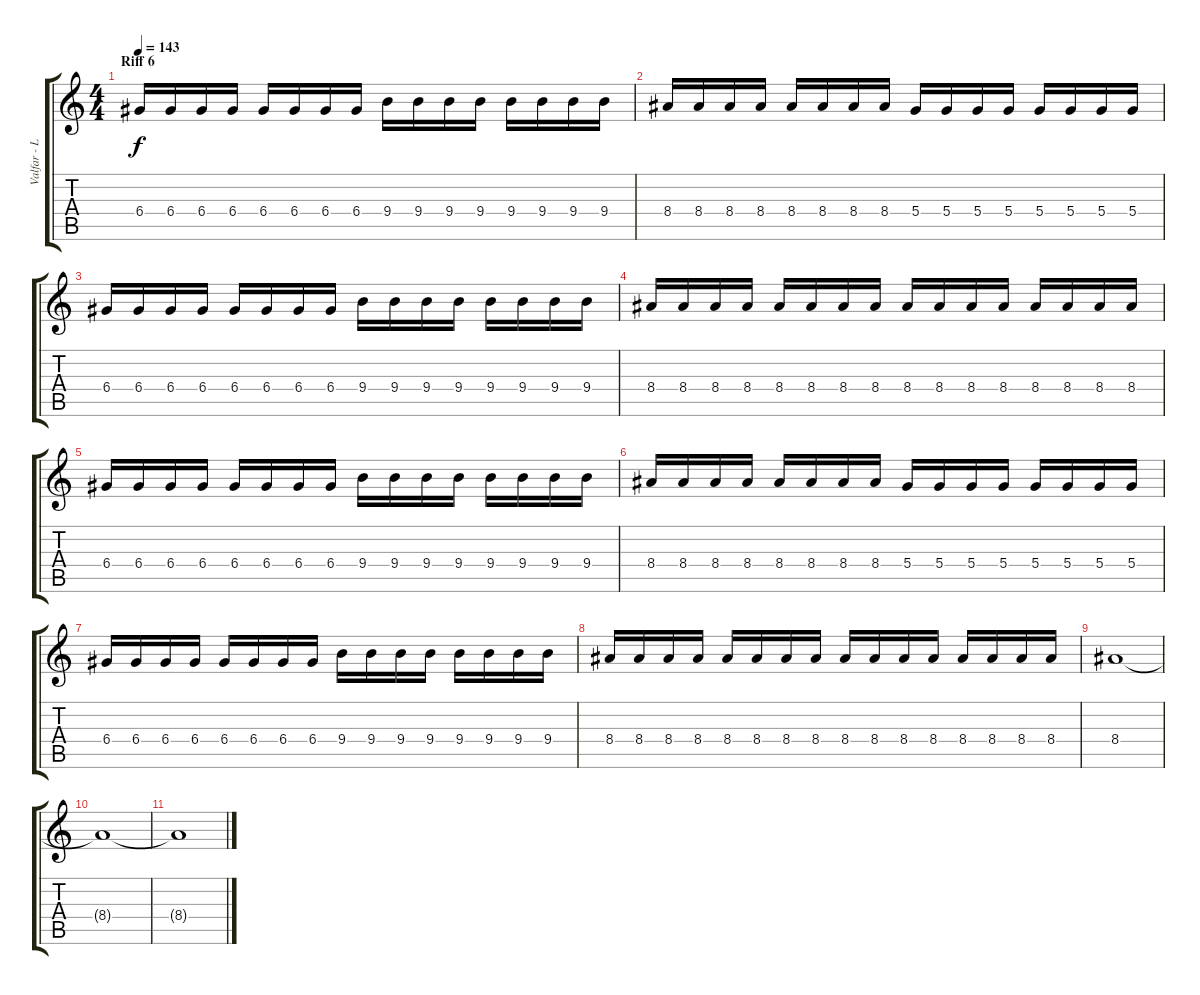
\track ("Valfar - Lead" "Valfar - L") {instrument distortionguitar}
\staff {score tabs}
\tuning (E4 B3 G3 D3 A2 E2) {hide}
\ts (4 4)
\section ("" "Riff 6")
\tempo 143
\clef g2
\ks c
6.4.16{dy f} 6.4.16 6.4.16 6.4.16 6.4.16 6.4.16 6.4.16 6.4.16 9.4.16 9.4.16 9.4.16 9.4.16 9.4.16 9.4.16 9.4.16 9.4.16 |
8.4.16 8.4.16 8.4.16 8.4.16 8.4.16 8.4.16 8.4.16 8.4.16 5.4.16 5.4.16 5.4.16 5.4.16 5.4.16 5.4.16 5.4.16 5.4.16 |
6.4.16 6.4.16 6.4.16 6.4.16 6.4.16 6.4.16 6.4.16 6.4.16 9.4.16 9.4.16 9.4.16 9.4.16 9.4.16 9.4.16 9.4.16 9.4.16 |
8.4.16 8.4.16 8.4.16 8.4.16 8.4.16 8.4.16 8.4.16 8.4.16 8.4.16 8.4.16 8.4.16 8.4.16 8.4.16 8.4.16 8.4.16 8.4.16 |
6.4.16 6.4.16 6.4.16 6.4.16 6.4.16 6.4.16 6.4.16 6.4.16 9.4.16 9.4.16 9.4.16 9.4.16 9.4.16 9.4.16 9.4.16 9.4.16 |
8.4.16 8.4.16 8.4.16 8.4.16 8.4.16 8.4.16 8.4.16 8.4.16 5.4.16 5.4.16 5.4.16 5.4.16 5.4.16 5.4.16 5.4.16 5.4.16 |
6.4.16 6.4.16 6.4.16 6.4.16 6.4.16 6.4.16 6.4.16 6.4.16 9.4.16 9.4.16 9.4.16 9.4.16 9.4.16 9.4.16 9.4.16 9.4.16 |
8.4.16 8.4.16 8.4.16 8.4.16 8.4.16 8.4.16 8.4.16 8.4.16 8.4.16 8.4.16 8.4.16 8.4.16 8.4.16 8.4.16 8.4.16 8.4.16 |
8.4.1{volume 0} |
8.4{t}.1 |
8.4{t}.1
